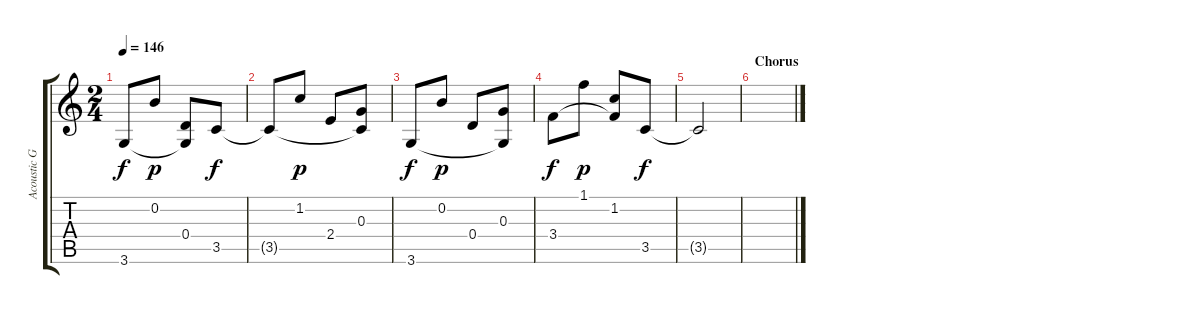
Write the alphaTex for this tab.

\track ("Acoustic Guitar" "Acoustic G") {instrument acousticguitarsteel}
\staff {score tabs}
\tuning (E4 B3 G3 D3 A2 E2) {hide}
\ts (2 4)
\tempo 146
\clef g2
\ks c
3.6.8{dy f} 0.2.8{dy p} (0.4 3.6{t}).8 3.5.8{dy f} |
3.5{t}.8 1.2.8{dy p} 2.4.8 (0.3 3.5{t}).8 |
3.6.8{dy f} 0.2.8{dy p} 0.4.8 (0.3 3.6{t}).8 |
3.4.8{dy f} 1.1.8{dy p} (1.2 3.4{t}).8 3.5.8{dy f} |
3.5{t}.2 |
\section ("" "Chorus")
